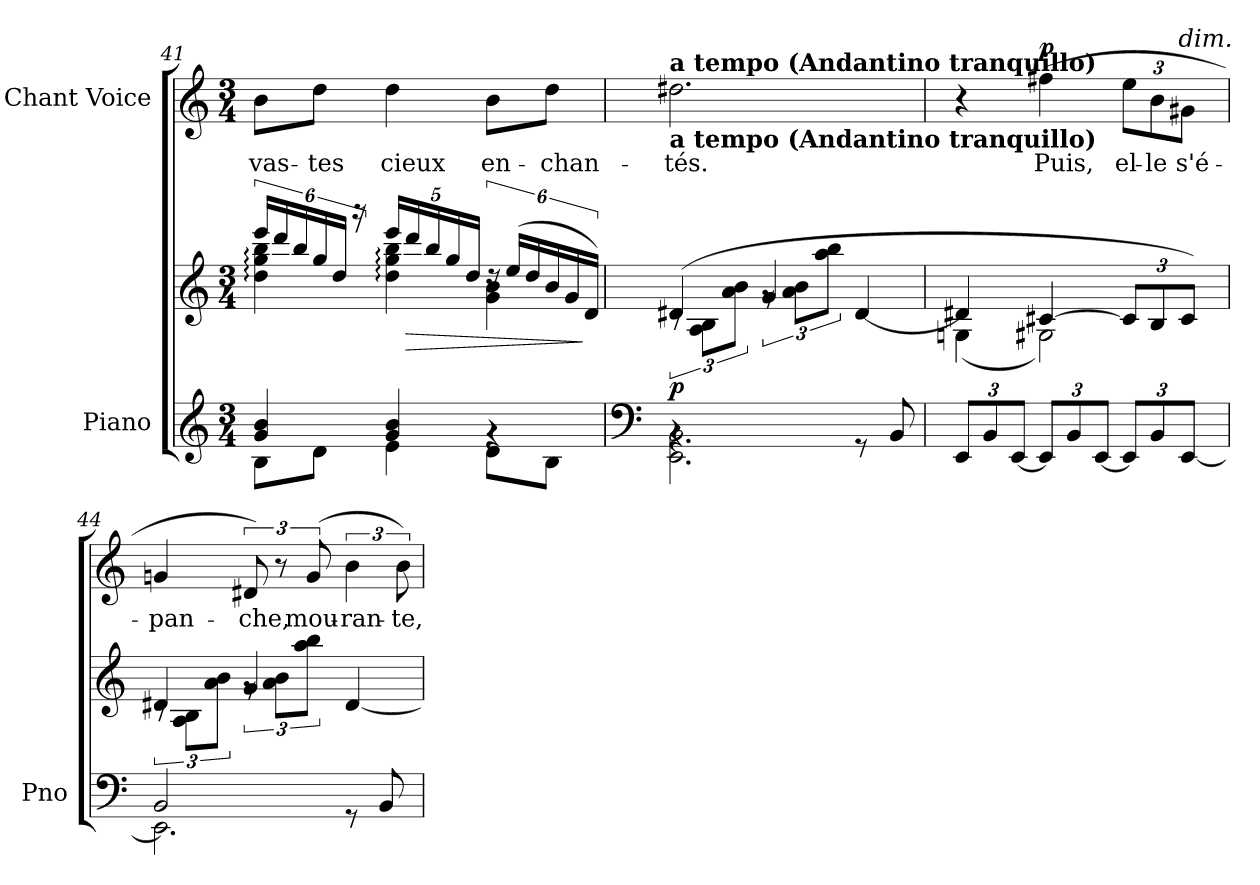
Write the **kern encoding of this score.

**kern	**kern	**dynam	**kern	**text	**dynam
*part2	*part2	*part2	*part1	*part1	*part1
*staff3	*staff2	*staff2/3	*staff1	*staff1	*staff1
*I"Piano	*	*	*I"Chant Voice	*	*
*I'Pno	*	*	*	*	*
!!LO:PB:g=z
*clefG2	*clefG2	*	*clefG2	*	*
*k[]	*k[]	*	*k[]	*	*
*M3/4	*M3/4	*	*M3/4	*	*
=41	=41	=41	=41	=41	=41
*^	*^	*	*	*	*
!	!	!	!	!LO:DY:b	!	!LO:LY:b	!
!	!	!	!	!LO:DY:n=1:b	!	!	!LO:DY:a
!	!	!	!	!	!	!	!LO:DY:n=1:a
4g/ 4b/	8B\L	24eee/LL	4dd\: 4gg\: 4bb\:	other-dynamics f	8b\L	vas-	other-dynamics f
.	.	24ddd/	.	.	.	.	.
.	.	24bb/	.	.	.	.	.
!	!	!	!	!	!	!LO:LY:b	!
.	8d\J	24gg/	.	.	8dd\J	-tes	.
.	.	24dd/JJ	.	.	.	.	.
.	.	24r	.	.	.	.	.
*	*	*Xbrackettup	*	*	*	*	*
!	!	!	!	!	!	!LO:LY:b	!
4g/ 4b/	4e\	20eee/LL	4dd\: 4gg\: 4bb\:	.	4dd\	cieux	.
!	!	!	!	!LO:HP:b	!	!	!
.	.	20ddd/	.	>	.	.	.
.	.	20bb/	.	.	.	.	.
.	.	20gg/	.	.	.	.	.
.	.	20dd/JJ	.	.	.	.	.
*	*	*brackettup	*	*	*	*	*
!	!	!	!	!	!	!LO:LY:b	!
4rg	8d\L	24rdd	4g\ 4b\	.	8b\L	en-	.
.	.	(>24ee/LL	.	.	.	.	.
.	.	24dd/	.	.	.	.	.
!	!	!	!	!	!	!LO:LY:b	!
.	8B\J	24b/	.	.	8dd\J	-chan-	.
.	.	24g/	.	.	.	.	.
.	.	24d/JJ)	.	]	.	.	.
=42	=42	=42	=42	=42	=42	=42	=42
*clefF4	*	*	*	*	*	*	*
*	*	*	*	*	*MM68	*	*
!	!	!	!	!	!LO:TX:b:B:t=a tempo (Andantino tranquillo)	!	!
!	!	!	!	!	!LO:TX:B:t=a tempo (Andantino tranquillo)	!	!
!	!	!	!	!LO:DY:b	!	!LO:LY:b	!
4rBB	2.EE\ 2.BB\	(>4d#X/	12rc	p	2.dd#X\	-tés.	.
.	.	.	12A\ 12B\L	.	.	.	.
.	.	.	12a\ 12b\J	.	.	.	.
4ryy	.	4g/	12rg	.	.	.	.
.	.	.	12a\ 12b\L	.	.	.	.
.	.	.	12aa\ 12bb\J	.	.	.	.
8rGG	.	[4d#/	4rcyy	.	.	.	.
8BB/	.	.	.	.	.	.	.
*v	*v	*	*	*	*	*	*
!!LO:LB:g=z
=43	=43	=43	=43	=43	=43	=43
*Xbrackettup	*	*	*	*	*	*
12EE/L	4d#X/]	(<4Gn\	.	4r	.	.
12BB/	.	.	.	.	.	.
[12EE/J	.	.	.	.	.	.
!	!	!	!	!	!LO:LY:b	!LO:DY:a
12EE/L]	[4c#X/	2G#X\)	.	(>4ff#X\	Puis,	p
12BB/	.	.	.	.	.	.
[12EE/J	.	.	.	.	.	.
*	*Xbrackettup	*	*	*	*	*
!	!	!	!	!	!LO:LY:b	!
12EE/L]	12c#/L]	.	.	12ee\L	el-	.
!	!	!	!	!	!LO:LY:b	!
12BB/	12B/	.	.	12b\	-le	.
!	!	!	!	!LO:TX:a:i:t=dim.	!	!
!	!	!	!	!	!LO:LY:b	!
[12EE/J	12c#/J)	.	.	12g#X\J	s'é-	.
=44	=44	=44	=44	=44	=44	=44
*^	*	*	*	*	*	*
*	*	*	*brackettup	*	*	*	*
!	!	!	!	!	!	!LO:LY:b	!
2BB/	2.EE\]	4d#X/	12rc	.	4gn/	-pan-	.
.	.	.	12A\ 12B\L	.	.	.	.
.	.	.	12a\ 12b\J	.	.	.	.
!	!	!	!	!	!	!LO:LY:b	!
.	.	4g/	12rg	.	12d#X/)	-che,	.
.	.	.	12a\ 12b\L	.	12r	.	.
!	!	!	!	!	!	!LO:LY:b	!
.	.	.	12aa\ 12bb\J	.	(>12g/	mou-	.
!	!	!	!	!	!	!LO:LY:b	!
8rGG	.	[4d#/	4rcyy	.	6b\	-ran-	.
8BB/	.	.	.	.	.	.	.
!	!	!	!	!	!	!LO:LY:b	!
.	.	.	.	.	12b\)	-te,	.
*v	*v	*	*	*	*	*	*
*	*v	*v	*	*	*	*
=	=	=	=	=	=
*-	*-	*-	*-	*-	*-
